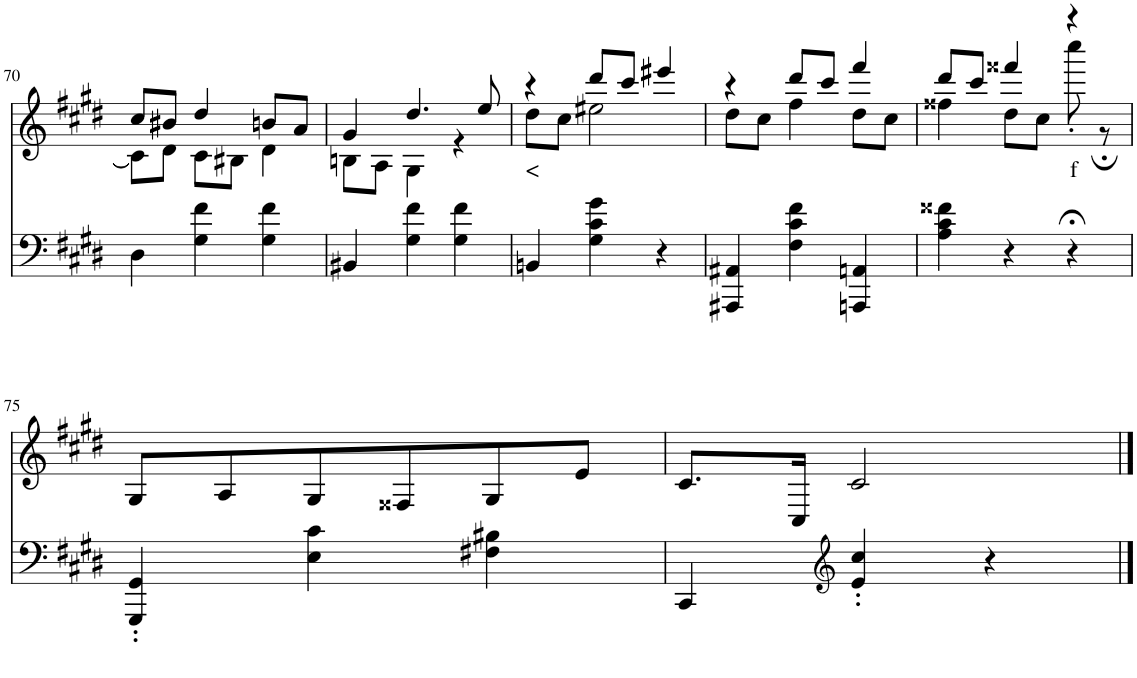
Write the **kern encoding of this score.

**kern	**kern	**text
*part2	*part1	*part1
*staff2	*staff1	*staff1
*I"Piano	*I"Piano	*
*I'Pno	*I'Pno	*
!!LO:PB:g=z
*clefF4	*clefG2	*
*k[f#c#g#d#]	*k[f#c#g#d#]	*
*M3/4	*M3/4	*
=70	=70	=70
*	*^	*
4D#\	8cc#/L	8c#\L]	.
.	8b#X/J	8d#\J	.
4G#\ 4f#\	4dd#/	8c#\L	.
.	.	8B#X\J	.
4G#\ 4f#\	8bn/L	4d#\	.
.	8a/J	.	.
=71	=71	=71	=71
4BB#X/	4g#/	8Bn\L	.
.	.	8A\J	.
4G#\ 4f#\	4.dd#/	4G#\	.
4G#\ 4f#\	.	4r	.
.	8ee/	.	.
=72	=72	=72	=72
!	!	!	!LO:LY:b
4BBn/	4r	8dd#\L	<
.	.	8cc#\J	.
4G#\ 4c#\ 4g#\	8ddd#/L	2ee#X\	.
.	8ccc#/J	.	.
4r	4eee#X/	.	.
=73	=73	=73	=73
4AAA#X/ 4AA#X/	4r	8dd#\L	.
.	.	8cc#\J	.
4F#\ 4c#\ 4f#\	8ddd#/L	4ff#\	.
.	8ccc#/J	.	.
4AAAn/ 4AAn/	4fff#/	8dd#\L	.
.	.	8cc#\J	.
=74	=74	=74	=74
4A\ 4c#\ 4f##X\	8ddd#/L	4ff##X\	.
.	8ccc#/J	.	.
4r	4fff##X/	8dd#\L	.
.	.	8cc#\J	.
!	!	!	!LO:LY:b
4r;<	4r	8cccc#'\	f
.	.	8r;	.
*	*v	*v	*
!!LO:LB:g=z
=75	=75	=75
4GGG#/' 4GG#/'	8G#/L	.
.	8A/	.
4E\ 4c#\	8G#/	.
.	8F##X/	.
4F#X\ 4B#X\	8G#/	.
.	8e/J	.
=76	=76	=76
4CC#/	8.c#/L	.
.	16C#/Jk	.
*clefG2	*	*
4e/' 4cc#/'	2c#/	.
4r	.	.
==	==	==
*-	*-	*-
